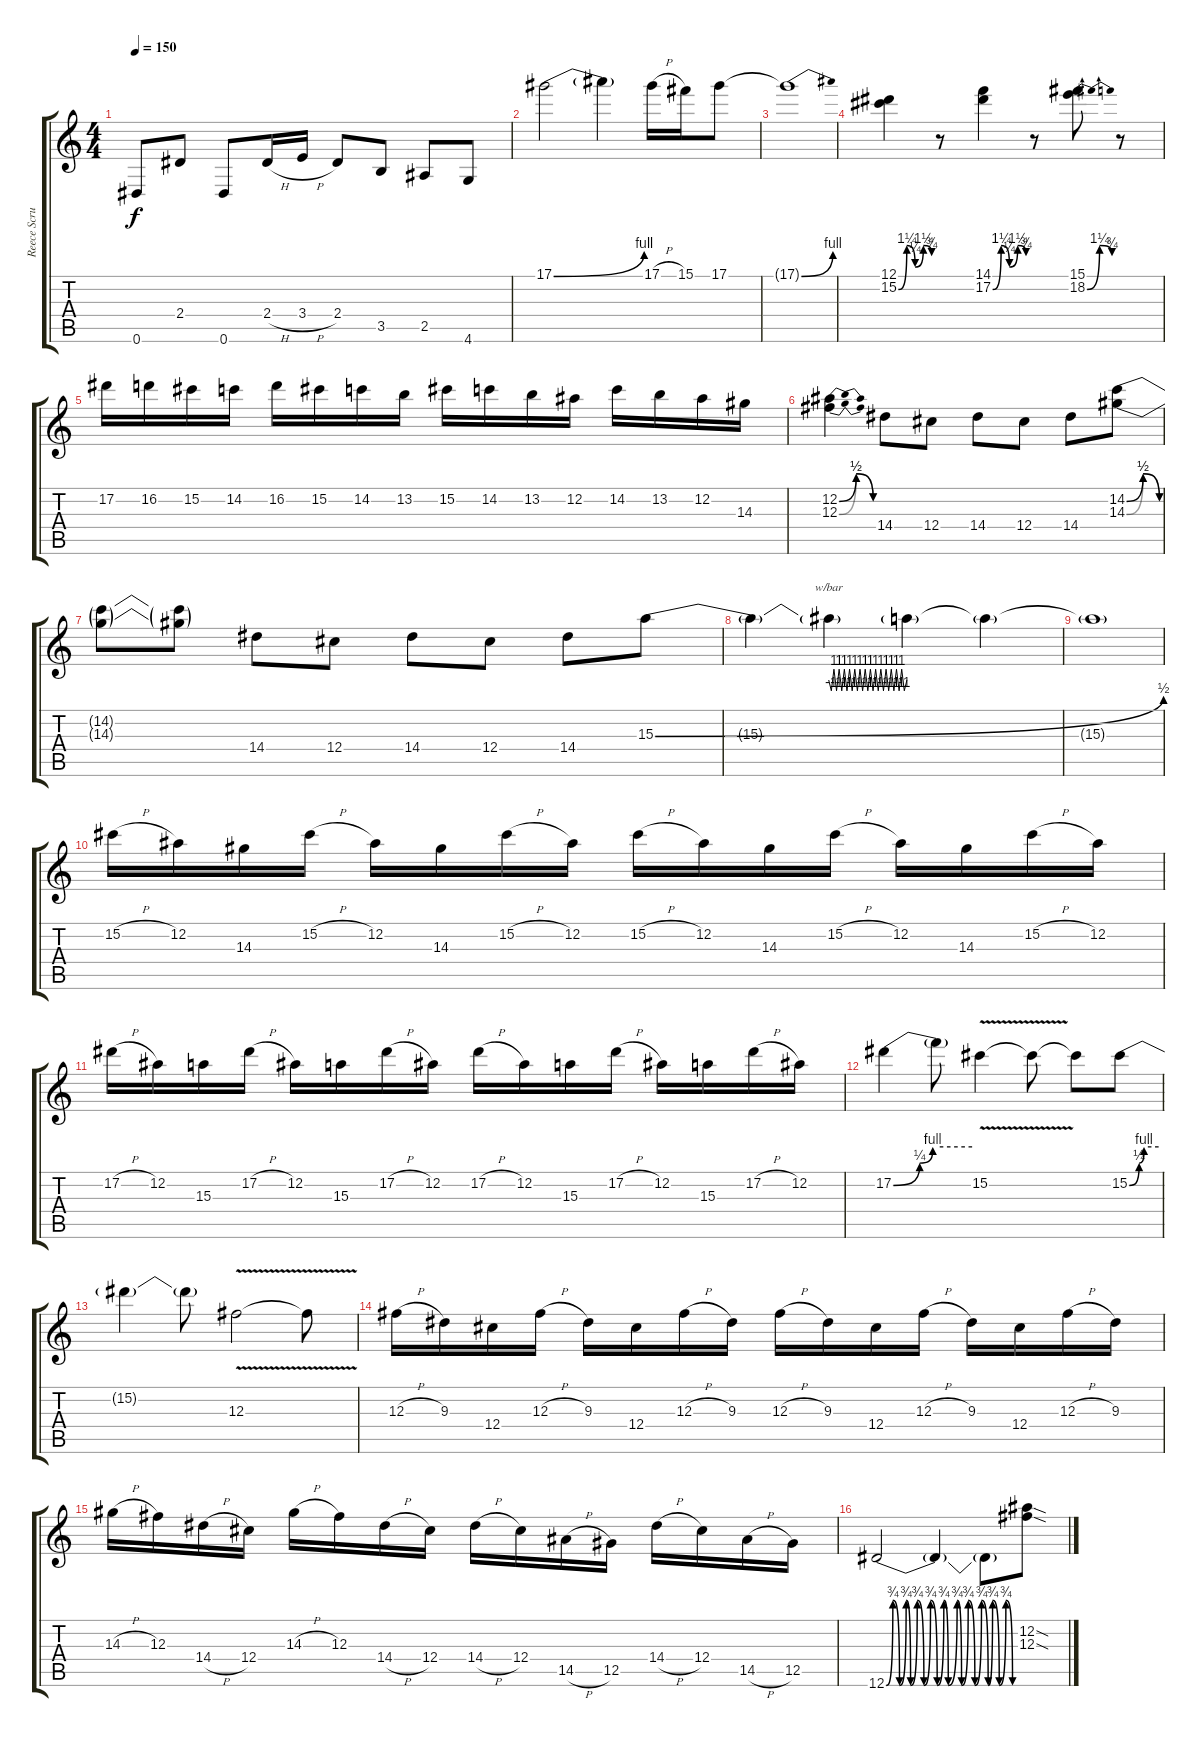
\track ("Reece Scruggs" "Reece Scru") {instrument distortionguitar}
\staff {score tabs}
\tuning (Eb4 Bb3 Gb3 Db3 Ab2 Eb2) {hide}
\ts (4 4)
\tempo 150
\clef g2
\ks c
0.6.8{dy f} 2.4.8 0.6.8 2.4{h}.16 3.4{h}.16 2.4.8 3.5.8 2.5.8 4.6.8 |
17.1{be (bend 0 0 60 4)}.2 17.1{t}.4 17.1{h}.16 15.1.16 17.1.8 |
17.1{be (bend 0 0 60 4) t}.1 |
(12.1 15.2{be (custom 0 0 15 5 30 1 45 5 60 3)}).4 r.8 (14.1 17.2{be (custom 0 0 15 5 30 1 45 5 60 3)}).4 r.8 (15.1 18.2{be (bendrelease 0 0 30 5 30 5 60 3)}).8 r.8 |
17.2.16 16.2.16 15.2.16 14.2.16 16.2.16 15.2.16 14.2.16 13.2.16 15.2.16 14.2.16 13.2.16 12.2.16 14.2.16 13.2.16 12.2.16 14.3.16 |
(12.2{be (bendrelease 0 0 30 2 30 2 60 0)} 12.3{be (bendrelease 0 0 30 2 30 2 60 0)}).4 14.4.8 12.4.8 14.4.8 12.4.8 14.4.8 (14.2{be (bendrelease 0 0 30 2 30 2 60 0)} 14.3{be (bendrelease 0 0 30 2 30 2 60 0)}).8 |
(14.2{t} 14.3{t}).8 (14.2{t} 14.3{t}).8 14.4.8 12.4.8 14.4.8 12.4.8 14.4.8 15.3{be (bend 0 0 60 2)}.8 |
15.3{t}.4 15.3{t}.4{tbe (custom default 0 0 2 -4 4 4 6 -4 8 4 10 -4 12 4 14 -4 16 4 18 -4 20 4 22 -4 24 4 26 -4 28 4 30 -4 32 4 34 -4 36 4 38 -4 40 4 42 -4 44 4 46 -4 48 4 50 -4 52 4 54 -4 56 4 58 -4 60 0)} 15.3{t}.4 15.3{t}.4 |
15.3{t}.1 |
15.2{h}.16 12.2.16 14.3.16 15.2{h}.16 12.2.16 14.3.16 15.2{h}.16 12.2.16 15.2{h}.16 12.2.16 14.3.16 15.2{h}.16 12.2.16 14.3.16 15.2{h}.16 12.2.16 |
17.2{h}.16 12.2.16 15.3.16 17.2{h}.16 12.2.16 15.3.16 17.2{h}.16 12.2.16 17.2{h}.16 12.2.16 15.3.16 17.2{h}.16 12.2.16 15.3.16 17.2{h}.16 12.2.16 |
17.2{be (custom 0 0 20 1 30 4 60 4)}.4 17.2{t}.8 15.2{v}.4 15.2{t}.8 15.2{t}.8 15.2{be (custom 0 0 20 1 30 4 60 4)}.8 |
15.2{t}.4 15.2{t}.8 12.3{v}.2 12.3{t}.8 |
12.3{h}.16 9.3.16 12.4.16 12.3{h}.16 9.3.16 12.4.16 12.3{h}.16 9.3.16 12.3{h}.16 9.3.16 12.4.16 12.3{h}.16 9.3.16 12.4.16 12.3{h}.16 9.3.16 |
14.3{h}.16 12.3.16 14.4{h}.16 12.4.16 14.3{h}.16 12.3.16 14.4{h}.16 12.4.16 14.4{h}.16 12.4.16 14.5{h}.16 12.5.16 14.4{h}.16 12.4.16 14.5{h}.16 12.5.16 |
12.6{be (custom 0 0 3 3 6 0 9 3 11 0 14 3 17 0 20 3 23 0 26 3 28 0 32 3 34 0 37 3 40 0 43 3 46 0 48 3 51 0 54 3 57 0 60 0)}.2 12.6{t}.4 12.6{t}.8 (12.2{sod} 12.3{sod}).8
